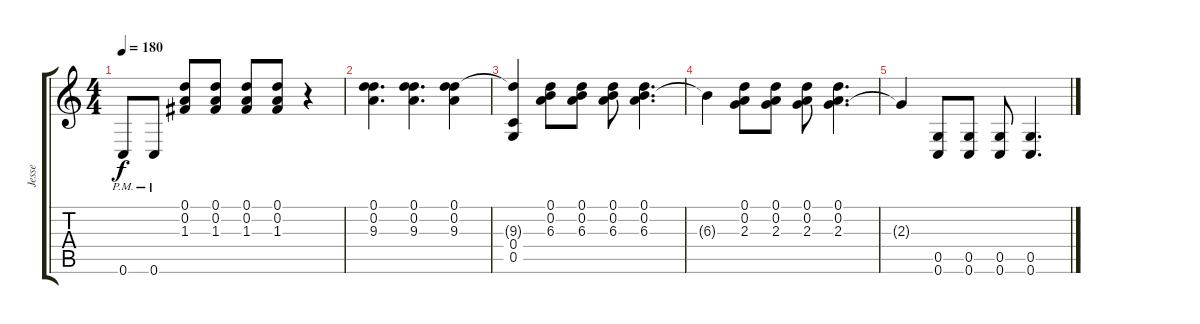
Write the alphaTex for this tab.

\track ("Jesse" "Jesse") {instrument distortionguitar}
\staff {score tabs}
\tuning (D4 A3 F3 C3 G2 C2) {hide}
\ts (4 4)
\tempo 180
\clef g2
\ks c
0.6{pm}.8{dy f} 0.6{pm}.8 (0.1 0.2 1.3).8 (0.1 0.2 1.3).8 (0.1 0.2 1.3).8 (0.1 0.2 1.3).8 r.4 |
(0.1 0.2 9.3).4{d} (0.1 0.2 9.3).4{d} (0.1 0.2 9.3).4 |
(9.3{t} 0.4 0.5).4 (0.1 0.2 6.3).8 (0.1 0.2 6.3).8 (0.1 0.2 6.3).8 (0.1 0.2 6.3).4{d} |
6.3{t}.4 (0.1 0.2 2.3).8 (0.1 0.2 2.3).8 (0.1 0.2 2.3).8 (0.1 0.2 2.3).4{d} |
2.3{t}.4 (0.5 0.6).8 (0.5 0.6).8 (0.5 0.6).8 (0.5 0.6).4{d}
